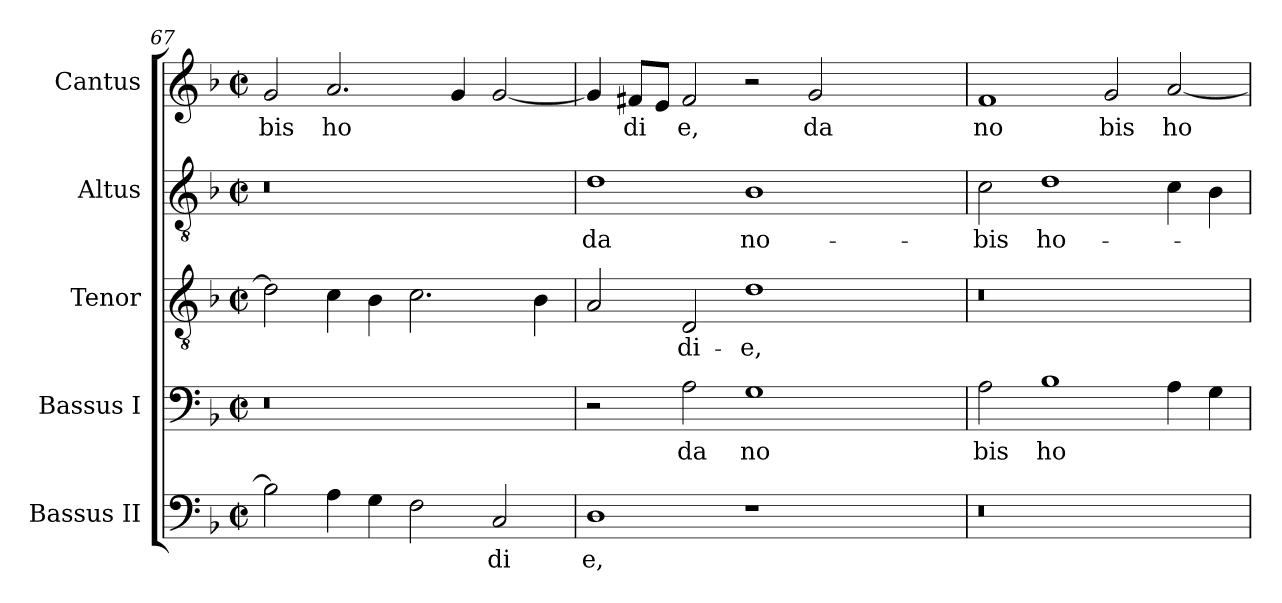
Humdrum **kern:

**kern	**text	**kern	**text	**kern	**text	**kern	**text	**kern	**text
*part5	*part5	*part4	*part4	*part3	*part3	*part2	*part2	*part1	*part1
*staff5	*staff5	*staff4	*staff4	*staff3	*staff3	*staff2	*staff2	*staff1	*staff1
*I"Bassus II	*	*I"Bassus I	*	*I"Tenor	*	*I"Altus	*	*I"Cantus	*
*clefF4	*	*clefF4	*	*clefGv2	*	*clefGv2	*	*clefG2	*
*k[b-]	*	*k[b-]	*	*k[b-]	*	*k[b-]	*	*k[b-]	*
*F:	*	*F:	*	*F:	*	*F:	*	*F:	*
*M2/2	*	*M2/2	*	*M2/2	*	*M2/2	*	*M2/2	*
*met(c|)	*	*met(c|)	*	*met(c|)	*	*met(c|)	*	*met(c|)	*
=67	=67	=67	=67	=67	=67	=67	=67	=67	=67
!	!	!	!	!	!	!	!	!	!LO:LY:b:cj
2B-\]	.	0r	.	2d\]	.	0r	.	2g/	bis
!	!	!	!	!	!	!	!	!	!LO:LY:b:cj
4A\	.	.	.	4c\	.	.	.	2.a/	ho
4G\	.	.	.	4B-\	.	.	.	.	.
2F\	.	.	.	2.c\	.	.	.	.	.
.	.	.	.	.	.	.	.	4g/	.
!	!LO:LY:b:cj	!	!	!	!	!	!	!	!
2C/	di	.	.	.	.	.	.	[>2g/	.
.	.	.	.	4B-\	.	.	.	.	.
!!LO:PB:g=z
=68	=68	=68	=68	=68	=68	=68	=68	=68	=68
!	!LO:LY:b:cj	!	!	!	!	!	!LO:LY:b:cj	!	!
1D	e,	2r	.	2A/	.	1d	da	4g/]	.
!	!	!	!	!	!	!	!	!	!LO:LY:b:cj
.	.	.	.	.	.	.	.	8f#/L	di
.	.	.	.	.	.	.	.	8e/J	.
!	!	!	!LO:LY:b:cj	!	!LO:LY:b:cj	!	!	!	!LO:LY:b:cj
.	.	2A\	da	2D/	di-	.	.	2f#/	e,
!LO:N:vis=1	!	!	!LO:LY:b:cj	!	!LO:LY:b:cj	!	!LO:LY:b:cj	!	!
0r	.	1G	no	1d	-e,	1B-	no-	2r	.
!	!	!	!	!	!	!	!	!	!LO:LY:b:cj
.	.	.	.	.	.	.	.	2g/	da
.	.	1ryy	.	1ryy	.	1ryy	.	1ryy	.
=69	=69	=69	=69	=69	=69	=69	=69	=69	=69
!	!	!	!LO:LY:b:cj	!	!	!	!LO:LY:b:cj	!	!LO:LY:b:cj
0r	.	2A\	bis	0r	.	2c\	-bis	1f	no
!	!	!	!LO:LY:b:cj	!	!	!	!LO:LY:b:cj	!	!
.	.	1B-	ho	.	.	1d	ho-	.	.
!	!	!	!	!	!	!	!	!	!LO:LY:b:cj
.	.	.	.	.	.	.	.	2g/	bis
!	!	!	!	!	!	!	!	!	!LO:LY:b:cj
.	.	4A\	.	.	.	4c\	.	[<2a/	ho
.	.	4G\	.	.	.	4B-\	.	.	.
=	=	=	=	=	=	=	=	=	=
*-	*-	*-	*-	*-	*-	*-	*-	*-	*-
